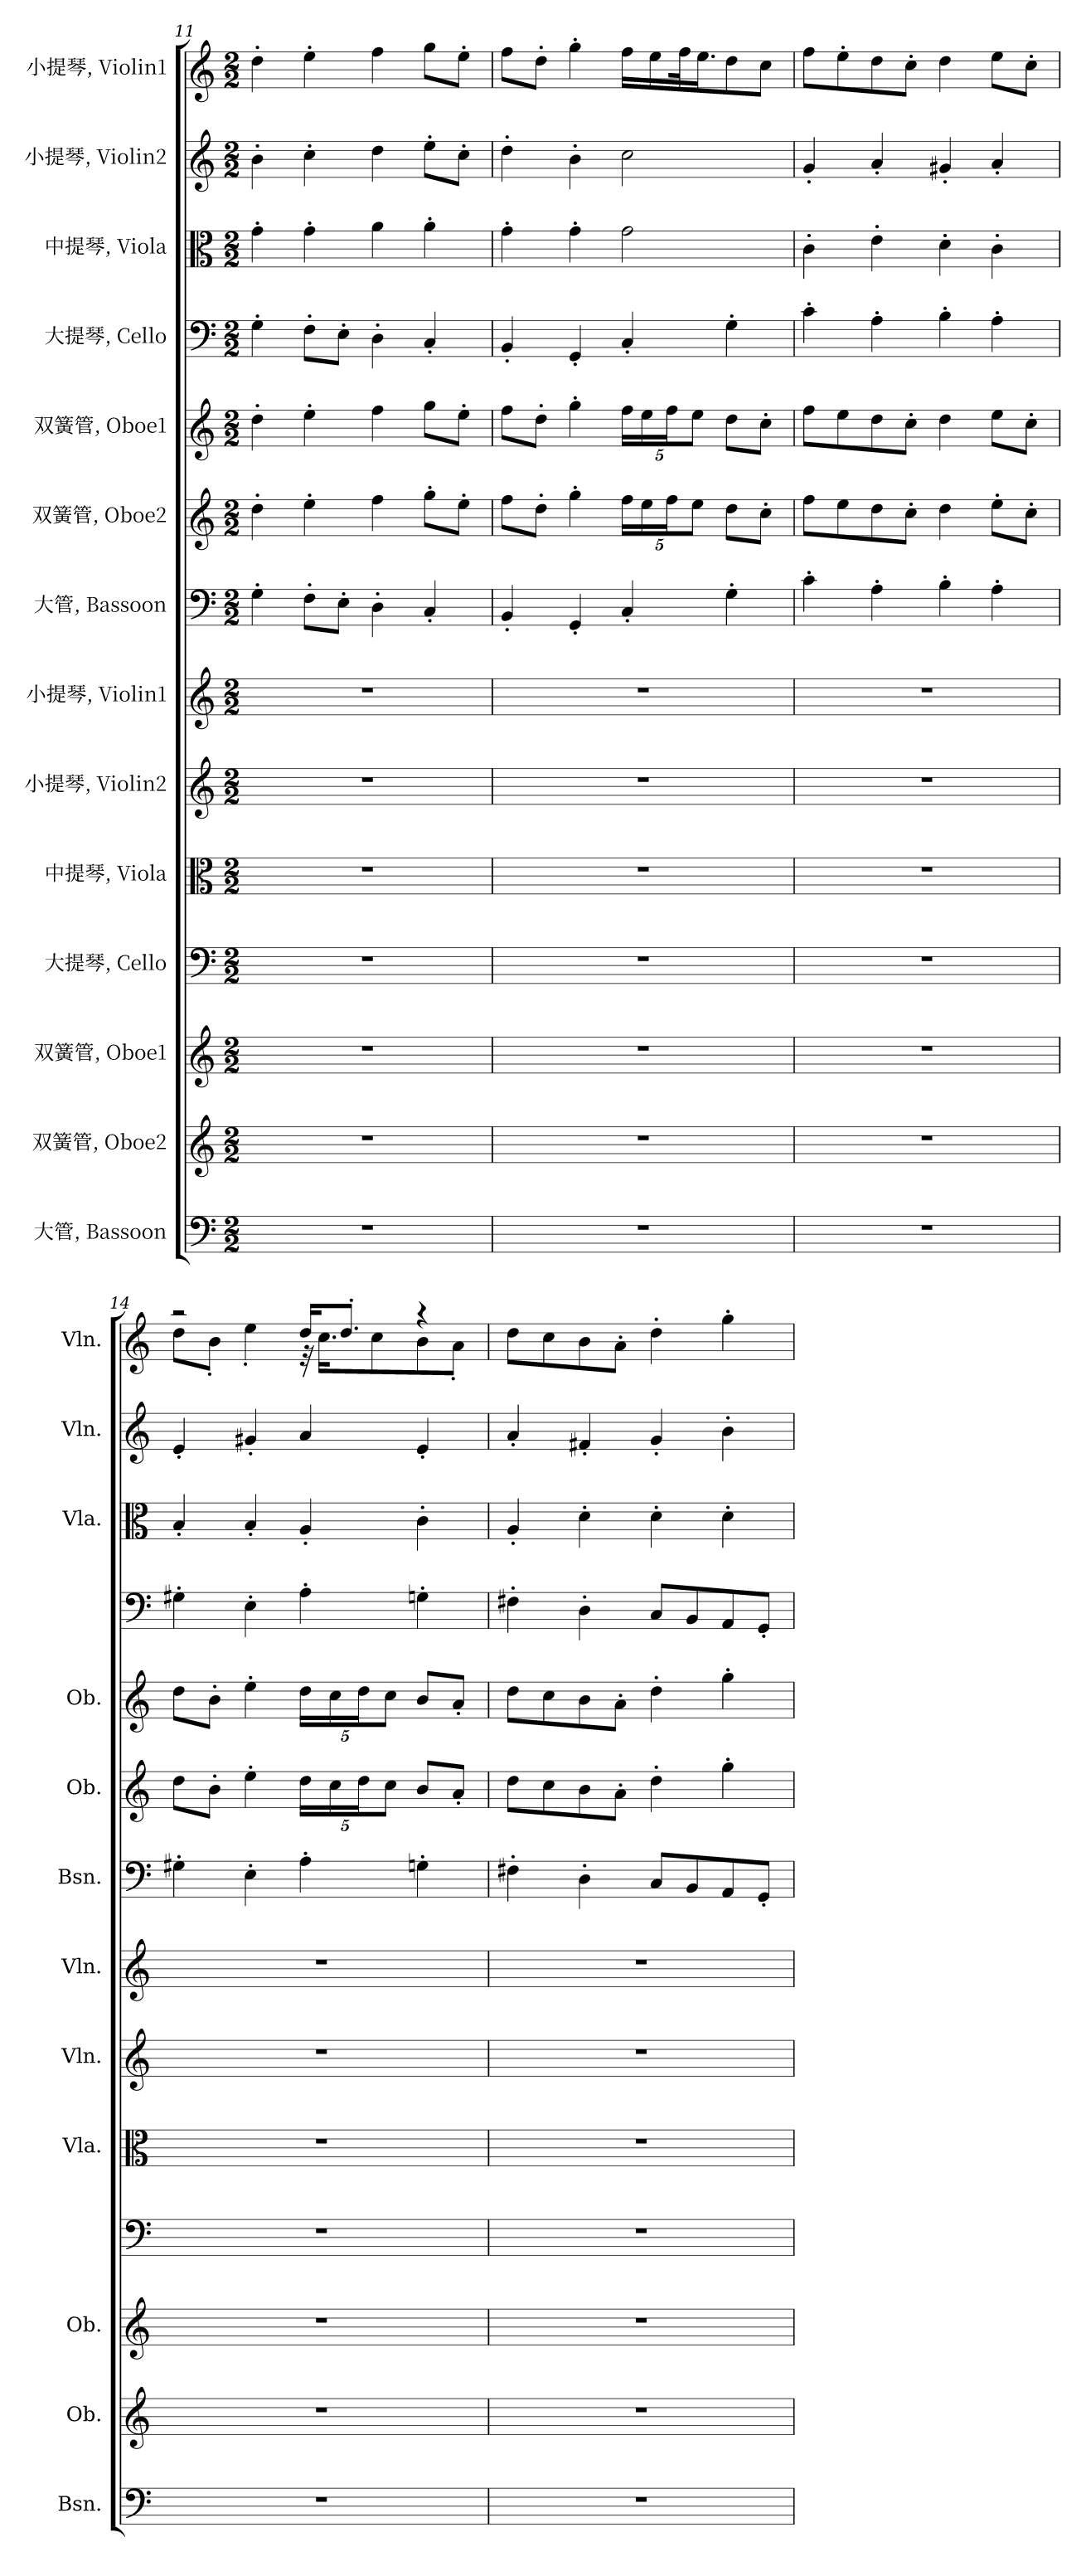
**kern	**kern	**kern	**kern	**kern	**kern	**kern	**kern	**kern	**kern	**kern	**kern	**kern	**kern
*part14	*part13	*part12	*part11	*part10	*part9	*part8	*part7	*part6	*part5	*part4	*part3	*part2	*part1
*staff14	*staff13	*staff12	*staff11	*staff10	*staff9	*staff8	*staff7	*staff6	*staff5	*staff4	*staff3	*staff2	*staff1
*I"大管, Bassoon	*I"双簧管, Oboe2	*I"双簧管, Oboe1	*I"大提琴, Cello	*I"中提琴, Viola	*I"小提琴, Violin2	*I"小提琴, Violin1	*I"大管, Bassoon	*I"双簧管, Oboe2	*I"双簧管, Oboe1	*I"大提琴, Cello	*I"中提琴, Viola	*I"小提琴, Violin2	*I"小提琴, Violin1
*I'Bsn.	*I'Ob.	*I'Ob.	*	*I'Vla.	*I'Vln.	*I'Vln.	*I'Bsn.	*I'Ob.	*I'Ob.	*	*I'Vla.	*I'Vln.	*I'Vln.
*clefF4	*clefG2	*clefG2	*clefF4	*clefC3	*clefG2	*clefG2	*clefF4	*clefG2	*clefG2	*clefF4	*clefC3	*clefG2	*clefG2
*k[]	*k[]	*k[]	*k[]	*k[]	*k[]	*k[]	*k[]	*k[]	*k[]	*k[]	*k[]	*k[]	*k[]
*M2/2	*M2/2	*M2/2	*M2/2	*M2/2	*M2/2	*M2/2	*M2/2	*M2/2	*M2/2	*M2/2	*M2/2	*M2/2	*M2/2
=11	=11	=11	=11	=11	=11	=11	=11	=11	=11	=11	=11	=11	=11
1r	1r	1r	1r	1r	1r	1r	4G'\	4dd'\	4dd'\	4G'\	4g'\	4b'\	4dd'\
.	.	.	.	.	.	.	8F'\L	4ee'\	4ee'\	8F'\L	4g'\	4cc'\	4ee'\
.	.	.	.	.	.	.	8E'\J	.	.	8E'\J	.	.	.
.	.	.	.	.	.	.	4D'\	4ff\	4ff\	4D'\	4a\	4dd\	4ff\
.	.	.	.	.	.	.	4C'/	8gg'\L	8gg\L	4C'/	4a'\	8ee'\L	8gg\L
.	.	.	.	.	.	.	.	8ee'\J	8ee'\J	.	.	8cc'\J	8ee'\J
=12	=12	=12	=12	=12	=12	=12	=12	=12	=12	=12	=12	=12	=12
1r	1r	1r	1r	1r	1r	1r	4BB'/	8ff\L	8ff\L	4BB'/	4g'\	4dd'\	8ff\L
.	.	.	.	.	.	.	.	8dd'\J	8dd'\J	.	.	.	8dd'\J
.	.	.	.	.	.	.	4GG'/	4gg'\	4gg'\	4GG'/	4g'\	4b'\	4gg'\
*	*	*	*	*	*	*	*	*Xbrackettup	*Xbrackettup	*	*	*	*
.	.	.	.	.	.	.	4C'/	20ff\LL	20ff\LL	4C'/	2g\	2cc\	16ff\LL
.	.	.	.	.	.	.	.	20ee\	20ee\	.	.	.	.
.	.	.	.	.	.	.	.	.	.	.	.	.	16ee\
.	.	.	.	.	.	.	.	20ff\J	20ff\J	.	.	.	.
.	.	.	.	.	.	.	.	.	.	.	.	.	32ff\K
.	.	.	.	.	.	.	.	10ee\J	10ee\J	.	.	.	.
.	.	.	.	.	.	.	.	.	.	.	.	.	16.ee\J
.	.	.	.	.	.	.	4G'\	8dd\L	8dd\L	4G'\	.	.	8dd\
.	.	.	.	.	.	.	.	8cc'\J	8cc'\J	.	.	.	8cc\J
=13	=13	=13	=13	=13	=13	=13	=13	=13	=13	=13	=13	=13	=13
1r	1r	1r	1r	1r	1r	1r	4c'\	8ff\L	8ff\L	4c'\	4c'\	4g'/	8ff\L
.	.	.	.	.	.	.	.	8ee\	8ee\	.	.	.	8ee'\
.	.	.	.	.	.	.	4A'\	8dd\	8dd\	4A'\	4e'\	4a'/	8dd\
.	.	.	.	.	.	.	.	8cc'\J	8cc'\J	.	.	.	8cc'\J
.	.	.	.	.	.	.	4B'\	4dd\	4dd\	4B'\	4d'\	4g#X'/	4dd\
.	.	.	.	.	.	.	4A'\	8ee'\L	8ee\L	4A'\	4c'\	4a'/	8ee\L
.	.	.	.	.	.	.	.	8cc'\J	8cc'\J	.	.	.	8cc'\J
!!LO:PB:g=z
=14	=14	=14	=14	=14	=14	=14	=14	=14	=14	=14	=14	=14	=14
*	*	*	*	*	*	*	*	*	*	*	*	*	*^
1r	1r	1r	1r	1r	1r	1r	4G#X'\	8dd\L	8dd\L	4G#X'\	4B'/	4e'/	2r	8dd\L
.	.	.	.	.	.	.	.	8b'\J	8b'\J	.	.	.	.	8b'\J
.	.	.	.	.	.	.	4E'\	4ee'\	4ee'\	4E'\	4B'/	4g#X'/	.	4ee'\
.	.	.	.	.	.	.	4A'\	20dd\LL	20dd\LL	4A'\	4A'/	4a/	16dd/KL	32r
.	.	.	.	.	.	.	.	.	.	.	.	.	.	16.cc\KL
.	.	.	.	.	.	.	.	20cc\	20cc\	.	.	.	.	.
.	.	.	.	.	.	.	.	.	.	.	.	.	8.dd'/J	.
.	.	.	.	.	.	.	.	20dd\J	20dd\J	.	.	.	.	.
.	.	.	.	.	.	.	.	.	.	.	.	.	.	8cc\
.	.	.	.	.	.	.	.	10cc\J	10cc\J	.	.	.	.	.
.	.	.	.	.	.	.	4Gn'\	8b/L	8b/L	4Gn'\	4c'\	4e'/	4r	8b\
.	.	.	.	.	.	.	.	8a'/J	8a'/J	.	.	.	.	8a'\J
*	*	*	*	*	*	*	*	*	*	*	*	*	*v	*v
=15	=15	=15	=15	=15	=15	=15	=15	=15	=15	=15	=15	=15	=15
1r	1r	1r	1r	1r	1r	1r	4F#X'\	8dd\L	8dd\L	4F#X'\	4A'/	4a'/	8dd\L
.	.	.	.	.	.	.	.	8cc\	8cc\	.	.	.	8cc\
.	.	.	.	.	.	.	4D'\	8b\	8b\	4D'\	4d'\	4f#X'/	8b\
.	.	.	.	.	.	.	.	8a'\J	8a'\J	.	.	.	8a'\J
.	.	.	.	.	.	.	8C/L	4dd'\	4dd'\	8C/L	4d'\	4g'/	4dd'\
.	.	.	.	.	.	.	8BB/	.	.	8BB/	.	.	.
.	.	.	.	.	.	.	8AA/	4gg'\	4gg'\	8AA/	4d'\	4b'\	4gg'\
.	.	.	.	.	.	.	8GG'/J	.	.	8GG'/J	.	.	.
=	=	=	=	=	=	=	=	=	=	=	=	=	=
*-	*-	*-	*-	*-	*-	*-	*-	*-	*-	*-	*-	*-	*-
